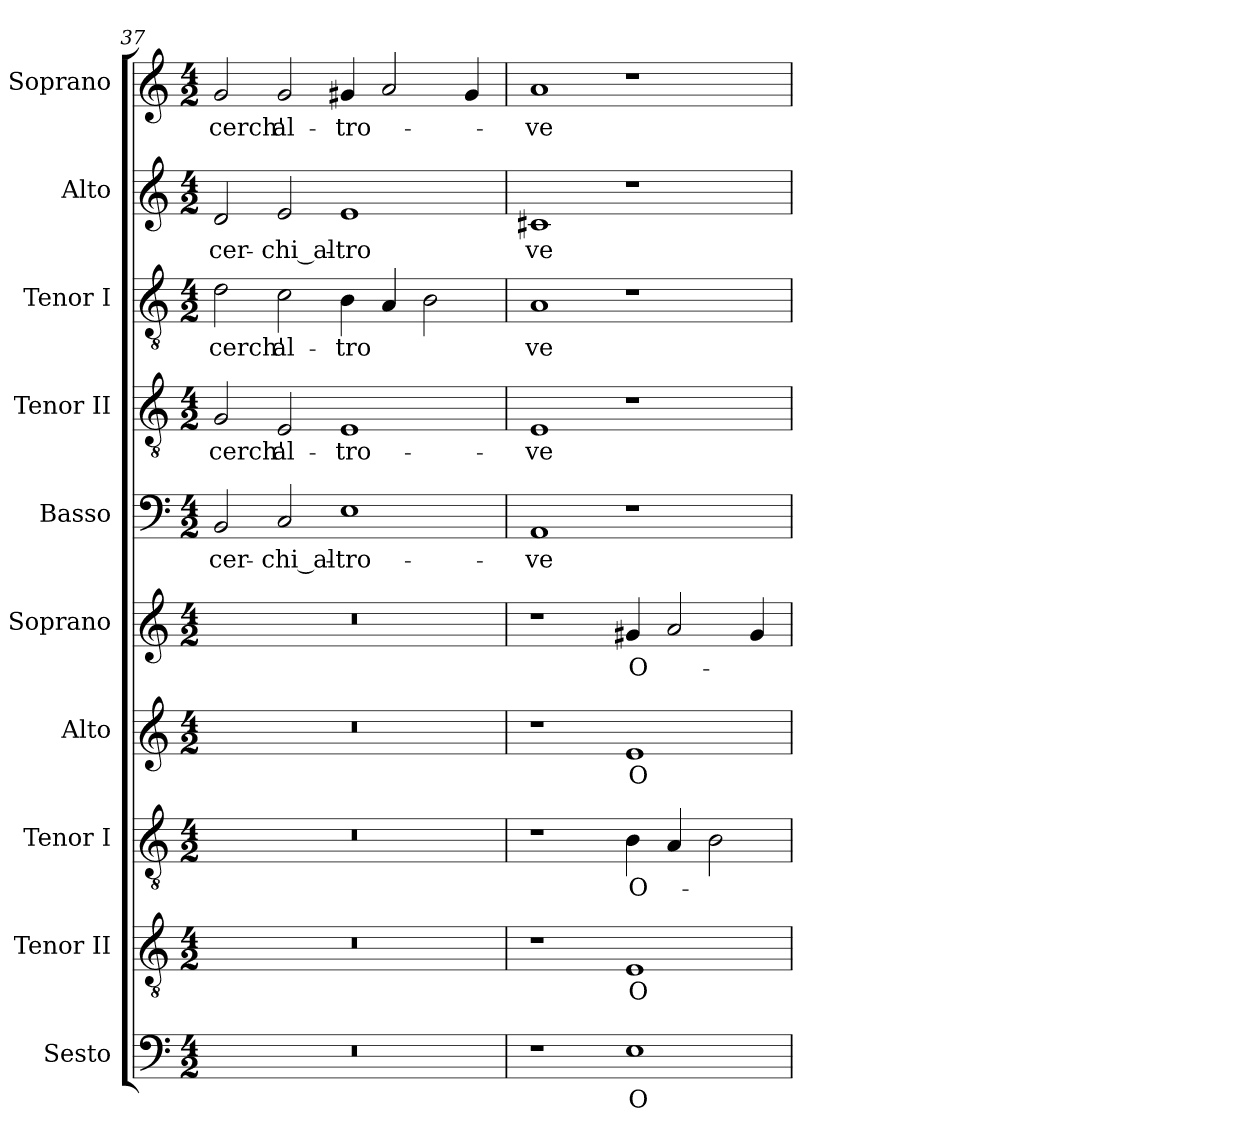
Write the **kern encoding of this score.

**kern	**text	**kern	**text	**kern	**text	**kern	**text	**kern	**text	**kern	**text	**kern	**text	**kern	**text	**kern	**text	**kern	**text
*part10	*part10	*part9	*part9	*part8	*part8	*part7	*part7	*part6	*part6	*part5	*part5	*part4	*part4	*part3	*part3	*part2	*part2	*part1	*part1
*staff10	*staff10	*staff9	*staff9	*staff8	*staff8	*staff7	*staff7	*staff6	*staff6	*staff5	*staff5	*staff4	*staff4	*staff3	*staff3	*staff2	*staff2	*staff1	*staff1
*I"Sesto	*	*I"Tenor II	*	*I"Tenor I	*	*I"Alto	*	*I"Soprano	*	*I"Basso	*	*I"Tenor II	*	*I"Tenor I	*	*I"Alto	*	*I"Soprano	*
*	*	*I'T.	*	*I'T.	*	*I'A.	*	*I'Sop.	*	*	*	*I'T.	*	*I'T.	*	*I'A.	*	*I'Sop.	*
*clefF4	*	*clefGv2	*	*clefGv2	*	*clefG2	*	*clefG2	*	*clefF4	*	*clefGv2	*	*clefGv2	*	*clefG2	*	*clefG2	*
*	*	*ITrd7c12	*	*ITrd7c12	*	*	*	*	*	*	*	*ITrd7c12	*	*ITrd7c12	*	*	*	*	*
*k[]	*	*k[]	*	*k[]	*	*k[]	*	*k[]	*	*k[]	*	*k[]	*	*k[]	*	*k[]	*	*k[]	*
*C:	*	*C:	*	*C:	*	*C:	*	*C:	*	*C:	*	*C:	*	*C:	*	*C:	*	*C:	*
*M4/2	*	*M4/2	*	*M4/2	*	*M4/2	*	*M4/2	*	*M4/2	*	*M4/2	*	*M4/2	*	*M4/2	*	*M4/2	*
=37	=37	=37	=37	=37	=37	=37	=37	=37	=37	=37	=37	=37	=37	=37	=37	=37	=37	=37	=37
!LO:N:vis=1	!	!LO:N:vis=1	!	!LO:N:vis=1	!	!LO:N:vis=1	!	!LO:N:vis=1	!	!	!	!	!	!	!	!	!	!	!
!	!	!	!	!	!	!	!	!	!	!	!LO:LY:b:color=#000000	!	!	!	!	!	!	!	!
!	!	!	!	!	!	!	!	!	!	!	!	!	!LO:LY:b:color=#000000	!	!	!	!	!	!
!	!	!	!	!	!	!	!	!	!	!	!	!	!	!	!LO:LY:b:color=#000000	!	!	!	!
!	!	!	!	!	!	!	!	!	!	!	!	!	!	!	!	!	!LO:LY:b:color=#000000	!	!
!	!	!	!	!	!	!	!	!	!	!	!	!	!	!	!	!	!	!	!LO:LY:b:color=#000000
0r	.	0r	.	0r	.	0r	.	0r	.	2BBi/	cer-	2GGi/	cerch'	2Di\	cerch'	2di/	cer-	2gi/	cerch'
!	!	!	!	!	!	!	!	!	!	!	!LO:LY:b:color=#000000	!	!	!	!	!	!	!	!
!	!	!	!	!	!	!	!	!	!	!	!	!	!LO:LY:b:color=#000000	!	!	!	!	!	!
!	!	!	!	!	!	!	!	!	!	!	!	!	!	!	!LO:LY:b:color=#000000	!	!	!	!
!	!	!	!	!	!	!	!	!	!	!	!	!	!	!	!	!	!LO:LY:b:color=#000000	!	!
!	!	!	!	!	!	!	!	!	!	!	!	!	!	!	!	!	!	!	!LO:LY:b:color=#000000
.	.	.	.	.	.	.	.	.	.	2Ci/	-chi_al-	2EEi/	al-	2Ci\	al-	2ei/	-chi_al-	2gi/	al-
!	!	!	!	!	!	!	!	!	!	!	!LO:LY:b:color=#000000	!	!	!	!	!	!	!	!
!	!	!	!	!	!	!	!	!	!	!	!	!	!LO:LY:b:color=#000000	!	!	!	!	!	!
!	!	!	!	!	!	!	!	!	!	!	!	!	!	!	!LO:LY:b:color=#000000	!	!	!	!
!	!	!	!	!	!	!	!	!	!	!	!	!	!	!	!	!	!LO:LY:b:color=#000000	!	!
!	!	!	!	!	!	!	!	!	!	!	!	!	!	!	!	!	!	!	!LO:LY:b:color=#000000
.	.	.	.	.	.	.	.	.	.	1Ei	-tro-	1EEi	-tro-	4BBi\	-tro	1ei	-tro	4g#Xi/	-tro-
.	.	.	.	.	.	.	.	.	.	.	.	.	.	4AAi/	.	.	.	2ai/	.
.	.	.	.	.	.	.	.	.	.	.	.	.	.	2BBi\	.	.	.	.	.
.	.	.	.	.	.	.	.	.	.	.	.	.	.	.	.	.	.	4g#i/	.
=38	=38	=38	=38	=38	=38	=38	=38	=38	=38	=38	=38	=38	=38	=38	=38	=38	=38	=38	=38
!	!	!	!	!	!	!	!	!	!	!	!LO:LY:b:color=#000000	!	!	!	!	!	!	!	!
!	!	!	!	!	!	!	!	!	!	!	!	!	!LO:LY:b:color=#000000	!	!	!	!	!	!
!	!	!	!	!	!	!	!	!	!	!	!	!	!	!	!LO:LY:b:color=#000000	!	!	!	!
!	!	!	!	!	!	!	!	!	!	!	!	!	!	!	!	!	!LO:LY:b:color=#000000	!	!
!	!	!	!	!	!	!	!	!	!	!	!	!	!	!	!	!	!	!	!LO:LY:b:color=#000000
1r	.	1r	.	1r	.	1r	.	1r	.	1AAi	-ve	1EEi	-ve	1AAi	ve	1c#Xi	ve	1ai	-ve
!	!LO:LY:b:color=#000000	!	!	!	!	!	!	!	!	!	!	!	!	!	!	!	!	!	!
!	!	!	!LO:LY:b:color=#000000	!	!	!	!	!	!	!	!	!	!	!	!	!	!	!	!
!	!	!	!	!	!LO:LY:b:color=#000000	!	!	!	!	!	!	!	!	!	!	!	!	!	!
!	!	!	!	!	!	!	!LO:LY:b:color=#000000	!	!	!	!	!	!	!	!	!	!	!	!
!	!	!	!	!	!	!	!	!	!LO:LY:b:color=#000000	!	!	!	!	!	!	!	!	!	!
1Ei	O-	1EEi	O-	4BBi\	O-	1ei	O-	4g#Xi/	O-	1r	.	1r	.	1r	.	1r	.	1r	.
.	.	.	.	4AAi/	.	.	.	2ai/	.	.	.	.	.	.	.	.	.	.	.
.	.	.	.	2BBi\	.	.	.	.	.	.	.	.	.	.	.	.	.	.	.
.	.	.	.	.	.	.	.	4g#i/	.	.	.	.	.	.	.	.	.	.	.
=	=	=	=	=	=	=	=	=	=	=	=	=	=	=	=	=	=	=	=
*-	*-	*-	*-	*-	*-	*-	*-	*-	*-	*-	*-	*-	*-	*-	*-	*-	*-	*-	*-
